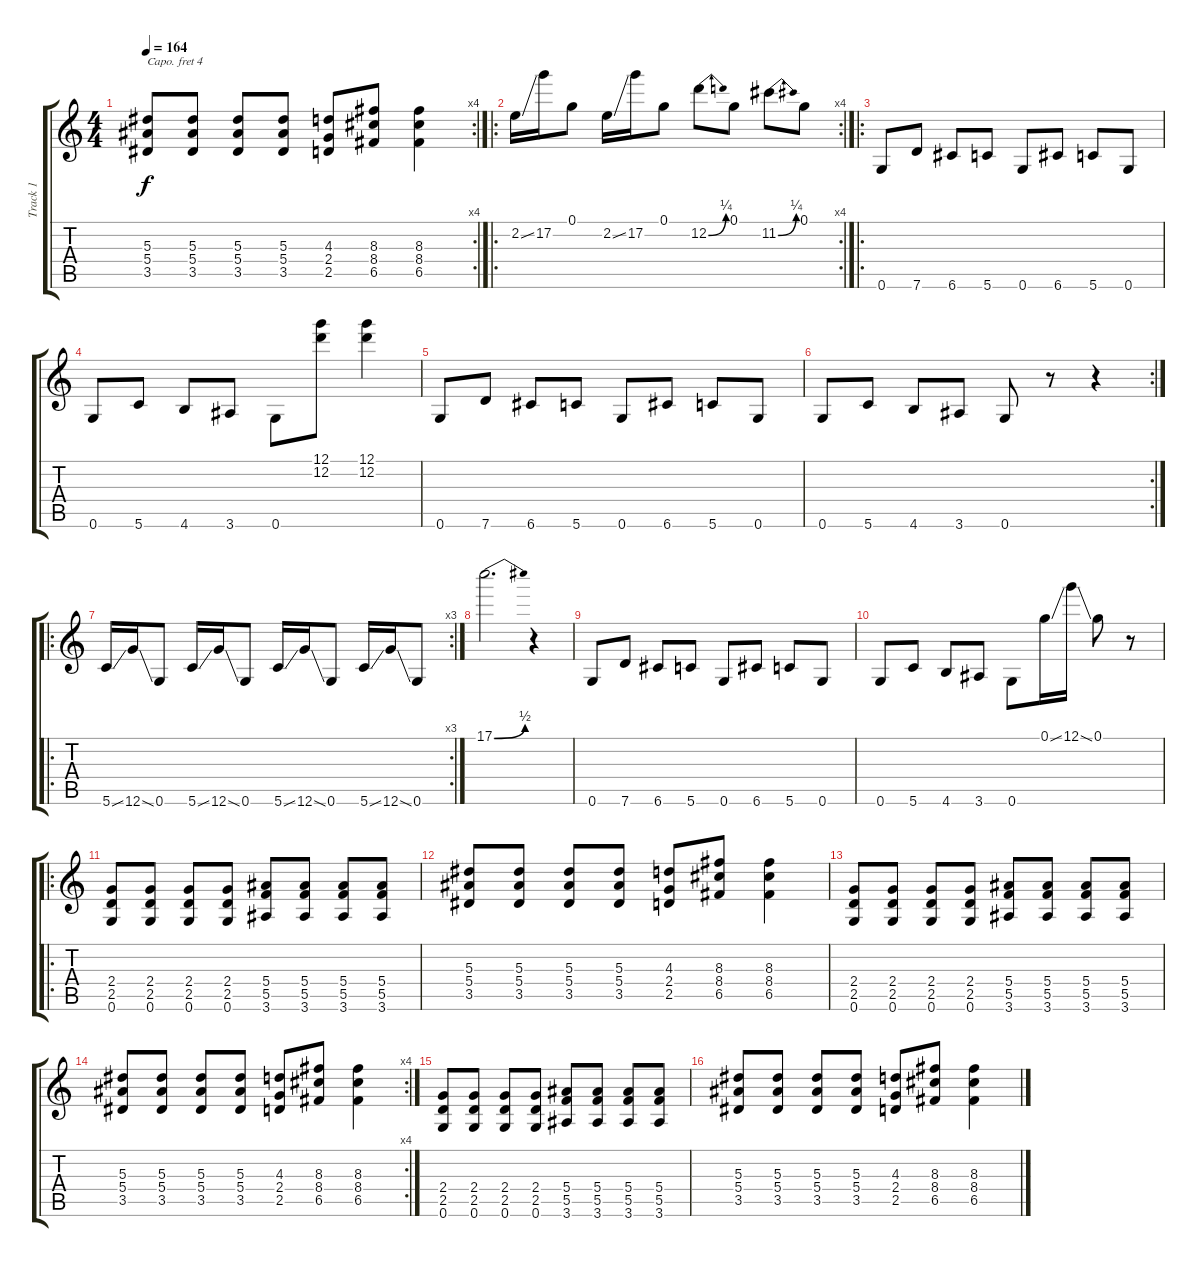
\track ("Track 1" "Track 1") {instrument overdrivenguitar}
\staff {score tabs}
\capo 4
\tuning (Eb4 Bb3 Gb3 Db3 Ab2 Eb2) {hide}
\rc 4
\ts (4 4)
\tempo 164
\clef g2
\ks c
(5.3 5.4 3.5).8{dy f} (5.3 5.4 3.5).8 (5.3 5.4 3.5).8 (5.3 5.4 3.5).8 (4.3 2.4 2.5).8 (8.3 8.4 6.5).8 (8.3 8.4 6.5).4 |
\ro
\rc 4
2.2{ss}.16 17.2.16 0.1.8 2.2{ss}.16 17.2.16 0.1.8 12.2{be (bend 0 0 60 1)}.8 0.1.8 11.2{be (bend 0 0 60 1)}.8 0.1.8 |
\ro
0.6.8 7.6.8 6.6.8 5.6.8 0.6.8 6.6.8 5.6.8 0.6.8 |
0.6.8 5.6.8 4.6.8 3.6.8 0.6.8 (12.1 12.2).8 (12.1 12.2).4 |
0.6.8 7.6.8 6.6.8 5.6.8 0.6.8 6.6.8 5.6.8 0.6.8 |
\rc 2
0.6.8 5.6.8 4.6.8 3.6.8 0.6.8 r.8 r.4 |
\ro
\rc 3
5.6{ss}.16 12.6{ss}.16 0.6.8 5.6{ss}.16 12.6{ss}.16 0.6.8 5.6{ss}.16 12.6{ss}.16 0.6.8 5.6{ss}.16 12.6{ss}.16 0.6.8 |
17.1{be (bend 0 0 60 2)}.2{d} r.4 |
0.6.8 7.6.8 6.6.8 5.6.8 0.6.8 6.6.8 5.6.8 0.6.8 |
0.6.8 5.6.8 4.6.8 3.6.8 0.6.8 0.1{ss}.16 12.1{ss}.16 0.1.8 r.8 |
\ro
(2.4 2.5 0.6).8 (2.4 2.5 0.6).8 (2.4 2.5 0.6).8 (2.4 2.5 0.6).8 (5.4 5.5 3.6).8 (5.4 5.5 3.6).8 (5.4 5.5 3.6).8 (5.4 5.5 3.6).8 |
(5.3 5.4 3.5).8 (5.3 5.4 3.5).8 (5.3 5.4 3.5).8 (5.3 5.4 3.5).8 (4.3 2.4 2.5).8 (8.3 8.4 6.5).8 (8.3 8.4 6.5).4 |
(2.4 2.5 0.6).8 (2.4 2.5 0.6).8 (2.4 2.5 0.6).8 (2.4 2.5 0.6).8 (5.4 5.5 3.6).8 (5.4 5.5 3.6).8 (5.4 5.5 3.6).8 (5.4 5.5 3.6).8 |
\rc 4
(5.3 5.4 3.5).8 (5.3 5.4 3.5).8 (5.3 5.4 3.5).8 (5.3 5.4 3.5).8 (4.3 2.4 2.5).8 (8.3 8.4 6.5).8 (8.3 8.4 6.5).4 |
(2.4 2.5 0.6).8 (2.4 2.5 0.6).8 (2.4 2.5 0.6).8 (2.4 2.5 0.6).8 (5.4 5.5 3.6).8 (5.4 5.5 3.6).8 (5.4 5.5 3.6).8 (5.4 5.5 3.6).8 |
(5.3 5.4 3.5).8 (5.3 5.4 3.5).8 (5.3 5.4 3.5).8 (5.3 5.4 3.5).8 (4.3 2.4 2.5).8 (8.3 8.4 6.5).8 (8.3 8.4 6.5).4
